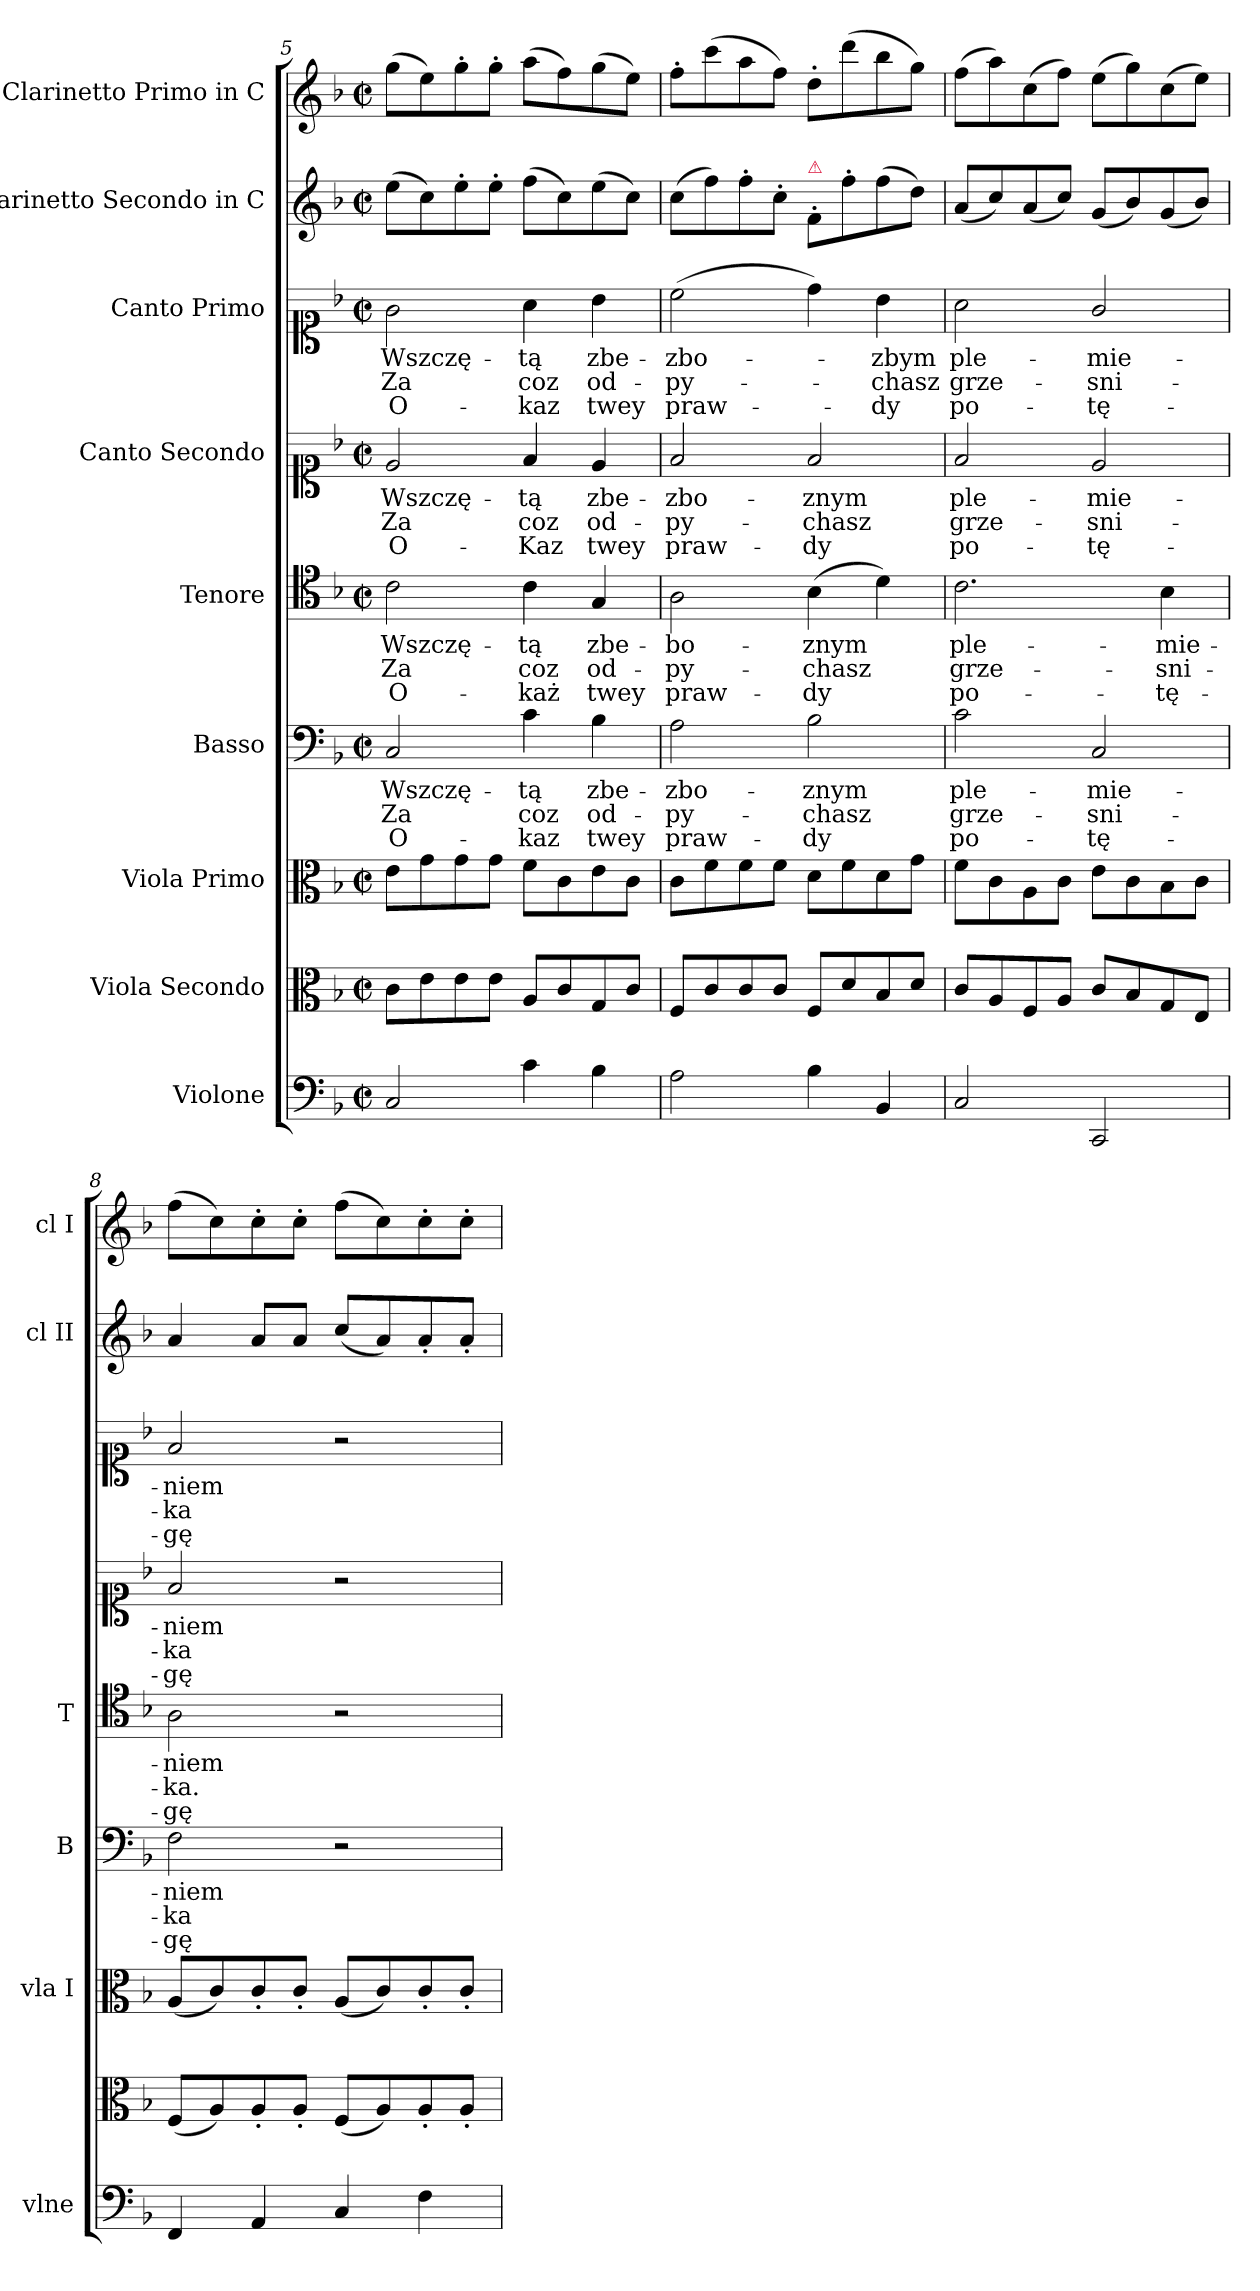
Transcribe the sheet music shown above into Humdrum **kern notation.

**kern	**kern	**kern	**kern	**text	**text	**text	**kern	**text	**text	**text	**kern	**text	**text	**text	**kern	**text	**text	**text	**kern	**kern
*part9	*part8	*part7	*part6	*part6	*part6	*part6	*part5	*part5	*part5	*part5	*part4	*part4	*part4	*part4	*part3	*part3	*part3	*part3	*part2	*part1
*staff9	*staff8	*staff7	*staff6	*staff6	*staff6	*staff6	*staff5	*staff5	*staff5	*staff5	*staff4	*staff4	*staff4	*staff4	*staff3	*staff3	*staff3	*staff3	*staff2	*staff1
*I"Violone	*I"Viola Secondo	*I"Viola Primo	*I"Basso	*	*	*	*I"Tenore	*	*	*	*I"Canto Secondo	*	*	*	*I"Canto Primo	*	*	*	*I"Clarinetto Secondo in C	*I"Clarinetto Primo in C
*I'vlne	*	*I'vla I	*I'B	*	*	*	*I'T	*	*	*	*	*	*	*	*	*	*	*	*I'cl II	*I'cl I
*clefF4	*clefC3	*clefC3	*clefF4	*	*	*	*clefC4	*	*	*	*clefC1	*	*	*	*clefC1	*	*	*	*clefG2	*clefG2
*k[b-]	*k[b-]	*k[b-]	*k[b-]	*	*	*	*k[b-]	*	*	*	*k[b-]	*	*	*	*k[b-]	*	*	*	*k[b-]	*k[b-]
*F:	*F:	*F:	*F:	*	*	*	*F:	*	*	*	*F:	*	*	*	*F:	*	*	*	*F:	*F:
*M2/2	*M2/2	*M2/2	*M2/2	*	*	*	*M2/2	*	*	*	*M2/2	*	*	*	*M2/2	*	*	*	*M2/2	*M2/2
*met(c|)	*met(c|)	*met(c|)	*met(c|)	*	*	*	*met(c|)	*	*	*	*met(c|)	*	*	*	*met(c|)	*	*	*	*met(c|)	*met(c|)
=5	=5	=5	=5	=5	=5	=5	=5	=5	=5	=5	=5	=5	=5	=5	=5	=5	=5	=5	=5	=5
2C/	8c\L	8e\L	2C/	Wszczę-	Za	O-	2c\	Wszczę-	Za	O-	2e/	Wszczę-	Za	O-	2g\	Wszczę-	Za	O-	(8ee\L	(8gg\L
.	8e\	8g\	.	.	.	.	.	.	.	.	.	.	.	.	.	.	.	.	8cc\)	8ee\)
.	8e\	8g\	.	.	.	.	.	.	.	.	.	.	.	.	.	.	.	.	8ee'\	8gg'\
.	8e\J	8g\J	.	.	.	.	.	.	.	.	.	.	.	.	.	.	.	.	8ee'\J	8gg'\J
4c\	8A/L	8f\L	4c\	-tą	coz	-kaz	4c\	-tą	coz	-każ	4f/	-tą	coz	-Kaz	4a\	-tą	coz	-kaz	(8ff\L	(8aa\L
.	8c/	8c\	.	.	.	.	.	.	.	.	.	.	.	.	.	.	.	.	8cc\)	8ff\)
4B-\	8G/	8e\	4B-\	zbe-	od-	twey	4G/	zbe-	od-	twey	4e/	zbe-	od-	twey	4b-\	zbe-	od-	twey	(8ee\	(8gg\
.	8c/J	8c\J	.	.	.	.	.	.	.	.	.	.	.	.	.	.	.	.	8cc\J)	8ee\J)
=6	=6	=6	=6	=6	=6	=6	=6	=6	=6	=6	=6	=6	=6	=6	=6	=6	=6	=6	=6	=6
2A\	8F/L	8c\L	2A\	-zbo-	-py-	praw-	2A\	-bo-	-py-	praw-	2f/	-zbo-	-py-	praw-	(2cc\	-zbo-	-py-	praw-	(8cc\L	8ff'\L
.	8c/	8f\	.	.	.	.	.	.	.	.	.	.	.	.	.	.	.	.	8ff\)	(8ccc\
.	8c/	8f\	.	.	.	.	.	.	.	.	.	.	.	.	.	.	.	.	8ff'\	8aa\
.	8c/J	8f\J	.	.	.	.	.	.	.	.	.	.	.	.	.	.	.	.	8cc'\J	8ff\J)
!	!	!	!	!	!	!	!	!	!	!	!	!	!	!	!	!	!	!	!LO:TX:a:color=crimson:t=⚠	!
4B-\	8F/L	8d\L	2B-\	-znym	-chasz	-dy	(4B-\	-znym	-chasz	-dy	2f/	-znym	-chasz	-dy	4dd\)	.	.	.	8f'\L	8dd'\L
.	8d/	8f\	.	.	.	.	.	.	.	.	.	.	.	.	.	.	.	.	8ff'\	(8ddd\
4BB-/	8B-/	8d\	.	.	.	.	4d\)	.	.	.	.	.	.	.	4b-\	-zbym	-chasz	-dy	(8ff\	8bb-\
.	8d/J	8g\J	.	.	.	.	.	.	.	.	.	.	.	.	.	.	.	.	8dd\J)	8gg\J)
=7	=7	=7	=7	=7	=7	=7	=7	=7	=7	=7	=7	=7	=7	=7	=7	=7	=7	=7	=7	=7
2C/	8c/L	8f\L	2c\	ple-	grze-	po-	2.c\	ple-	grze-	po-	2f/	ple-	grze-	po-	2a\	ple-	grze-	po-	(8a/L	(8ff\L
.	8A/	8c\	.	.	.	.	.	.	.	.	.	.	.	.	.	.	.	.	8cc/)	8aa\)
.	8F/	8A\	.	.	.	.	.	.	.	.	.	.	.	.	.	.	.	.	(8a/	(8cc\
.	8A/J	8c\J	.	.	.	.	.	.	.	.	.	.	.	.	.	.	.	.	8cc/J)	8ff\J)
2CC/	8c/L	8e\L	2C/	-mie-	-sni-	-tę-	.	.	.	.	2e/	-mie-	-sni-	-tę-	2g/	-mie-	-sni-	-tę-	(8g/L	(8ee\L
.	8B-/	8c\	.	.	.	.	.	.	.	.	.	.	.	.	.	.	.	.	8b-/)	8gg\)
.	8G/	8B-\	.	.	.	.	4B-\	-mie-	-sni-	-tę-	.	.	.	.	.	.	.	.	(8g/	(8cc\
.	8E/J	8c\J	.	.	.	.	.	.	.	.	.	.	.	.	.	.	.	.	8b-/J)	8ee\J)
=8	=8	=8	=8	=8	=8	=8	=8	=8	=8	=8	=8	=8	=8	=8	=8	=8	=8	=8	=8	=8
4FF/	(8F/L	(8A/L	2F\	-niem	-ka	-gę	2A\	-niem	-ka.	-gę	2f/	-niem	-ka	-gę	2f/	-niem	-ka	-gę	4a/	(8ff\L
.	8A/)	8c/)	.	.	.	.	.	.	.	.	.	.	.	.	.	.	.	.	.	8cc\)
4AA/	8A'/	8c'/	.	.	.	.	.	.	.	.	.	.	.	.	.	.	.	.	8a/L	8cc'\
.	8A'/J	8c'/J	.	.	.	.	.	.	.	.	.	.	.	.	.	.	.	.	8a/J	8cc'\J
4C/	(8F/L	(8A/L	2r	.	.	.	2r	.	.	.	2r	.	.	.	2r	.	.	.	(8cc/L	(8ff\L
.	8A/)	8c/)	.	.	.	.	.	.	.	.	.	.	.	.	.	.	.	.	8a/)	8cc\)
4F\	8A'/	8c'/	.	.	.	.	.	.	.	.	.	.	.	.	.	.	.	.	8a'/	8cc'\
.	8A'/J	8c'/J	.	.	.	.	.	.	.	.	.	.	.	.	.	.	.	.	8a'/J	8cc'\J
=	=	=	=	=	=	=	=	=	=	=	=	=	=	=	=	=	=	=	=	=
*-	*-	*-	*-	*-	*-	*-	*-	*-	*-	*-	*-	*-	*-	*-	*-	*-	*-	*-	*-	*-
